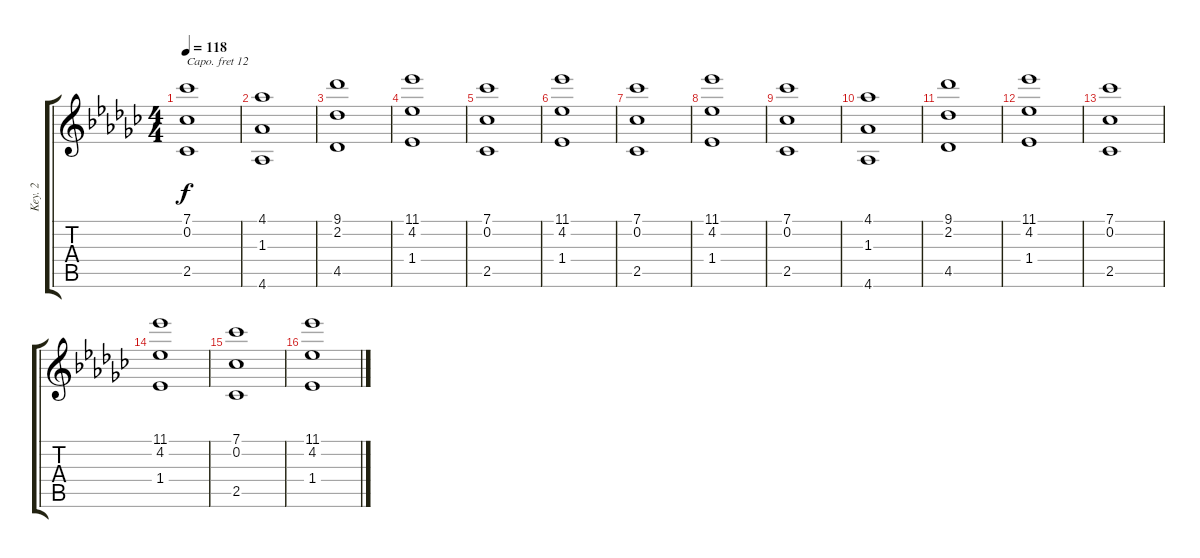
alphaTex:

\track ("Key. 2" "Key. 2") {instrument stringensemble2}
\staff {score tabs}
\capo 12
\tuning (E4 B3 G3 D3 A2 E2) {hide}
\ts (4 4)
\tempo 118
\clef g2
\ks ebminor
(7.1 0.2 2.5).1{dy f} |
(4.1 1.3 4.6).1 |
(9.1 2.2 4.5).1 |
(11.1 4.2 1.4).1 |
(7.1 0.2 2.5).1 |
(11.1 4.2 1.4).1 |
(7.1 0.2 2.5).1 |
(11.1 4.2 1.4).1 |
(7.1 0.2 2.5).1 |
(4.1 1.3 4.6).1 |
(9.1 2.2 4.5).1 |
(11.1 4.2 1.4).1 |
(7.1 0.2 2.5).1{volume 6} |
(11.1 4.2 1.4).1 |
(7.1 0.2 2.5).1 |
(11.1 4.2 1.4).1
